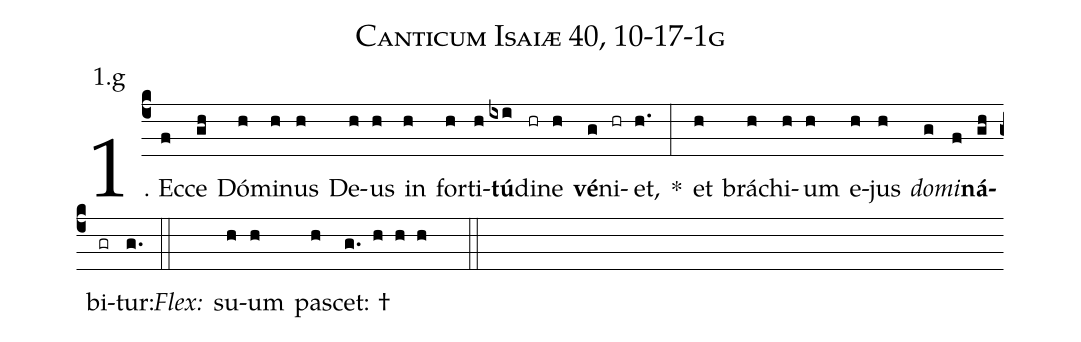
name: Canticum Isaiæ 40, 10-17-1g;
annotation: 1.g;
%%
(c4)1. Ec(f)ce(gh) Dó(h)mi(h)nus(h) De(h)us(h) in(h) for(h)ti(h)<b>tú</b>(ixi)di(hr)ne(h) <b>vé</b>(g)ni(hr)et,(h.) *(:) et(h) brá(h)chi(h)um(h) e(h)jus(h) <i>do</i>(g)<i>mi</i>(f)<b>ná</b>(gh)bi(gr)tur:(g.) (::)
<i>Flex:</i>()  su(h)um(h) pa(h)scet: †(g. h h h  ::)
